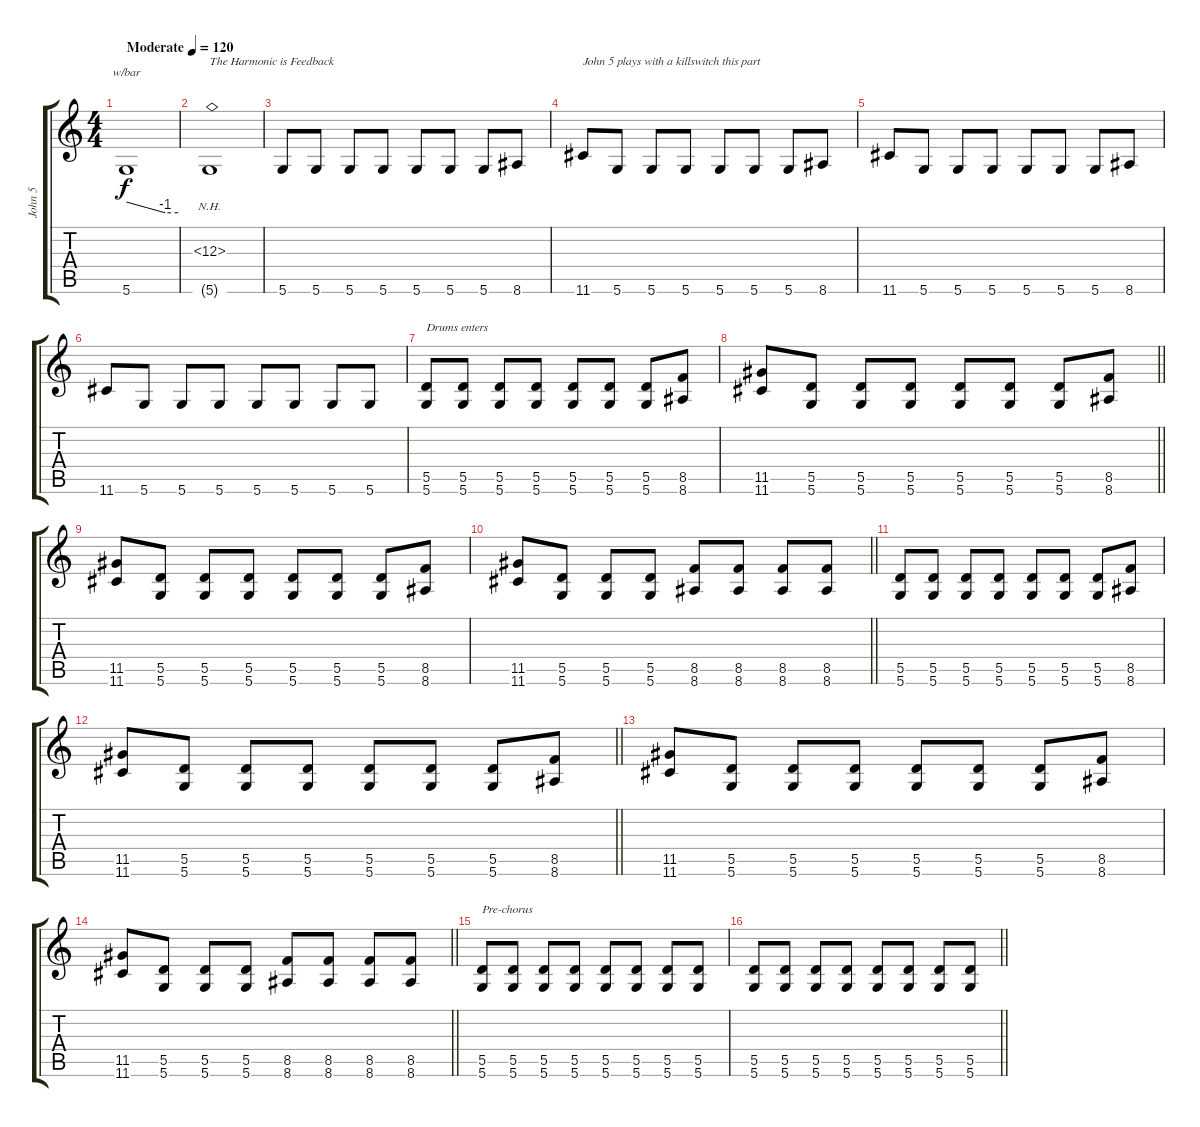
\track ("John 5" "John 5") {instrument distortionguitar}
\staff {score tabs}
\tuning (E4 B3 G3 D3 A2 D2) {hide}
\ts (4 4)
\tempo (120 "Moderate")
\clef g2
\ks c
5.6.1{tbe (custom default 0 0 45 -4 60 -4) dy f instrument distortionguitar} |
(12.3{nh} 5.6{t}).1{txt "The Harmonic is Feedback"} |
5.6.8 5.6.8 5.6.8 5.6.8 5.6.8 5.6.8 5.6.8 8.6.8 |
11.6.8{txt "John 5 plays with a killswitch this part"} 5.6.8 5.6.8 5.6.8 5.6.8 5.6.8 5.6.8 8.6.8 |
11.6.8 5.6.8 5.6.8 5.6.8 5.6.8 5.6.8 5.6.8 8.6.8 |
11.6.8 5.6.8 5.6.8 5.6.8 5.6.8 5.6.8 5.6.8 5.6.8 |
(5.5 5.6).8{txt "Drums enters"} (5.5 5.6).8 (5.5 5.6).8 (5.5 5.6).8 (5.5 5.6).8 (5.5 5.6).8 (5.5 5.6).8 (8.5 8.6).8 |
\barLineRight lightlight
(11.5 11.6).8 (5.5 5.6).8 (5.5 5.6).8 (5.5 5.6).8 (5.5 5.6).8 (5.5 5.6).8 (5.5 5.6).8 (8.5 8.6).8 |
(11.5 11.6).8 (5.5 5.6).8 (5.5 5.6).8 (5.5 5.6).8 (5.5 5.6).8 (5.5 5.6).8 (5.5 5.6).8 (8.5 8.6).8 |
\barLineRight lightlight
(11.5 11.6).8 (5.5 5.6).8 (5.5 5.6).8 (5.5 5.6).8 (8.5 8.6).8 (8.5 8.6).8 (8.5 8.6).8 (8.5 8.6).8 |
(5.5 5.6).8 (5.5 5.6).8 (5.5 5.6).8 (5.5 5.6).8 (5.5 5.6).8 (5.5 5.6).8 (5.5 5.6).8 (8.5 8.6).8 |
\barLineRight lightlight
(11.5 11.6).8 (5.5 5.6).8 (5.5 5.6).8 (5.5 5.6).8 (5.5 5.6).8 (5.5 5.6).8 (5.5 5.6).8 (8.5 8.6).8 |
(11.5 11.6).8 (5.5 5.6).8 (5.5 5.6).8 (5.5 5.6).8 (5.5 5.6).8 (5.5 5.6).8 (5.5 5.6).8 (8.5 8.6).8 |
\barLineRight lightlight
(11.5 11.6).8 (5.5 5.6).8 (5.5 5.6).8 (5.5 5.6).8 (8.5 8.6).8 (8.5 8.6).8 (8.5 8.6).8 (8.5 8.6).8 |
(5.5 5.6).8{txt "Pre-chorus"} (5.5 5.6).8 (5.5 5.6).8 (5.5 5.6).8 (5.5 5.6).8 (5.5 5.6).8 (5.5 5.6).8 (5.5 5.6).8 |
\barLineRight lightlight
(5.5 5.6).8 (5.5 5.6).8 (5.5 5.6).8 (5.5 5.6).8 (5.5 5.6).8 (5.5 5.6).8 (5.5 5.6).8 (5.5 5.6).8
